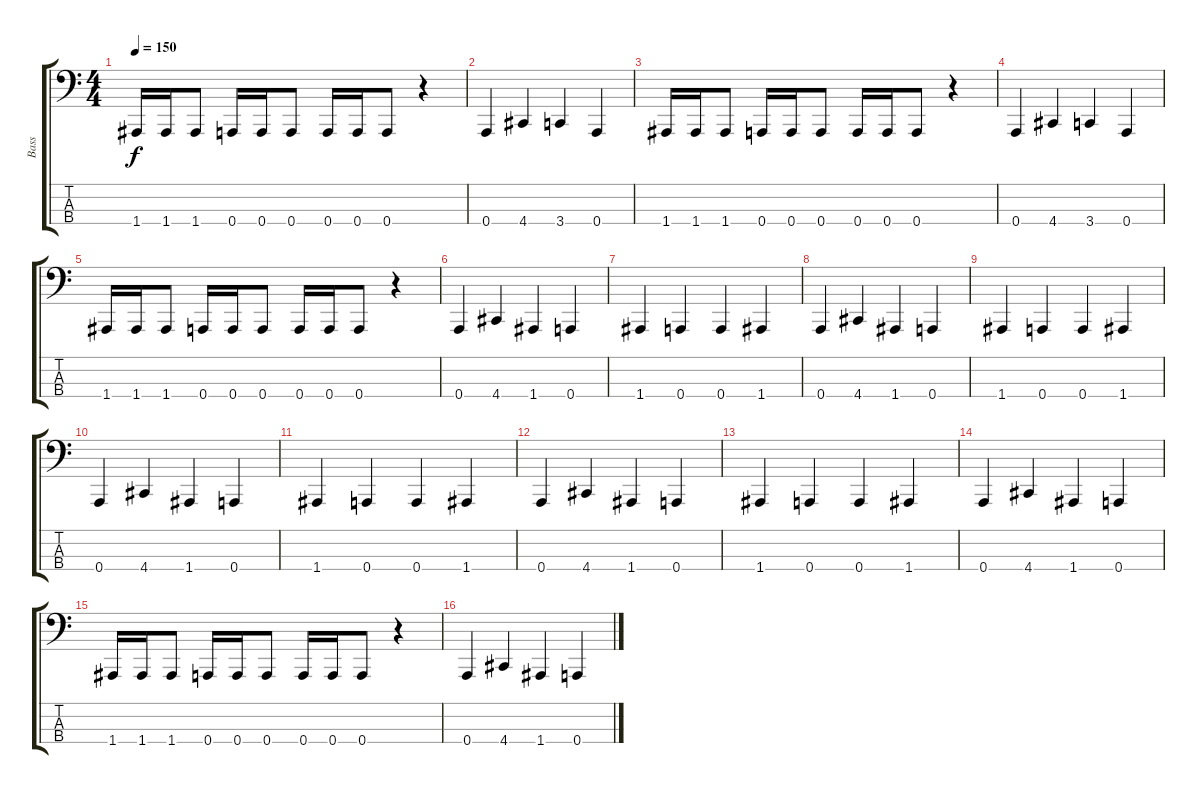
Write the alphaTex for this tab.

\track ("Bass" "Bass") {instrument electricbasspick}
\staff {score tabs}
\tuning (D2 A1 E1 A0) {hide}
\ts (4 4)
\tempo 150
\clef f4
\ks c
1.4.16{dy f} 1.4.16 1.4.8 0.4.16 0.4.16 0.4.8 0.4.16 0.4.16 0.4.8 r.4 |
0.4.4 4.4.4 3.4.4 0.4.4 |
1.4.16 1.4.16 1.4.8 0.4.16 0.4.16 0.4.8 0.4.16 0.4.16 0.4.8 r.4 |
0.4.4 4.4.4 3.4.4 0.4.4 |
1.4.16 1.4.16 1.4.8 0.4.16 0.4.16 0.4.8 0.4.16 0.4.16 0.4.8 r.4 |
0.4.4 4.4.4 1.4.4 0.4.4 |
1.4.4 0.4.4 0.4.4 1.4.4 |
0.4.4 4.4.4 1.4.4 0.4.4 |
1.4.4 0.4.4 0.4.4 1.4.4 |
0.4.4 4.4.4 1.4.4 0.4.4 |
1.4.4 0.4.4 0.4.4 1.4.4 |
0.4.4 4.4.4 1.4.4 0.4.4 |
1.4.4 0.4.4 0.4.4 1.4.4 |
0.4.4 4.4.4 1.4.4 0.4.4 |
1.4.16 1.4.16 1.4.8 0.4.16 0.4.16 0.4.8 0.4.16 0.4.16 0.4.8 r.4 |
0.4.4 4.4.4 1.4.4 0.4.4
